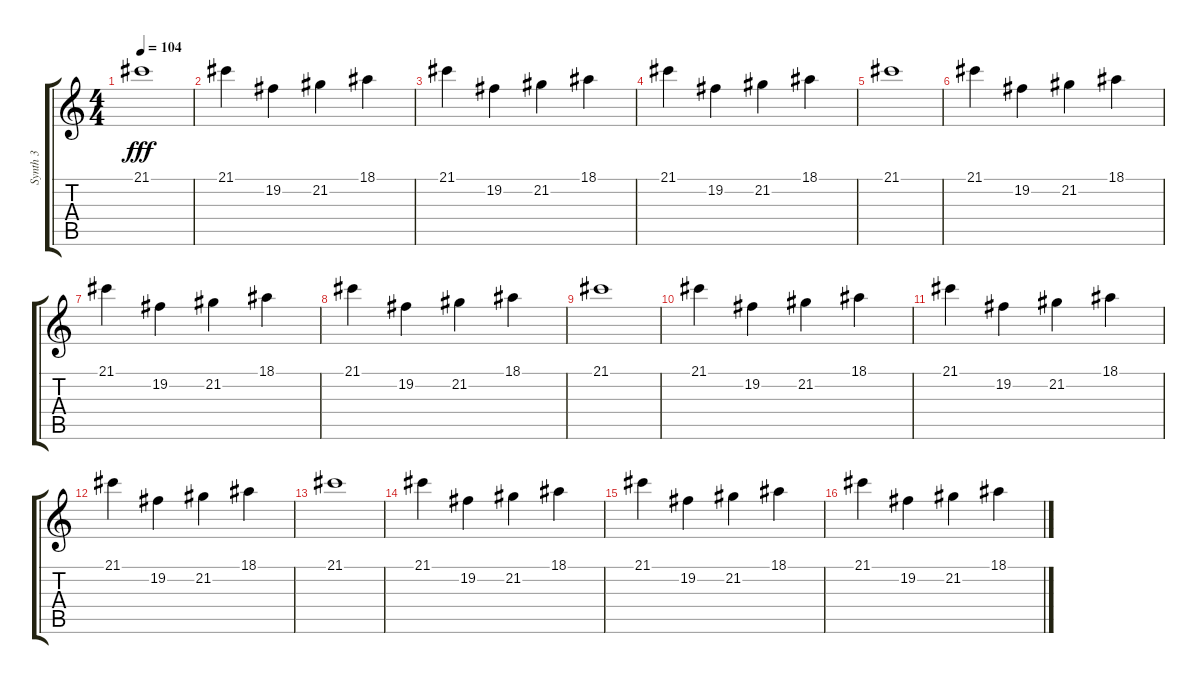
\track ("Synth 3" "Synth 3") {instrument pad1newage}
\staff {score tabs}
\tuning (E4 B3 G3 D3 A2 E2) {hide}
\ts (4 4)
\tempo 104
\clef g2
\ks c
21.1.1{dy fff} |
21.1.4 19.2.4 21.2.4 18.1.4 |
21.1.4 19.2.4 21.2.4 18.1.4 |
21.1.4 19.2.4 21.2.4 18.1.4 |
21.1.1 |
21.1.4 19.2.4 21.2.4 18.1.4 |
21.1.4 19.2.4 21.2.4 18.1.4 |
21.1.4 19.2.4 21.2.4 18.1.4 |
21.1.1 |
21.1.4 19.2.4 21.2.4 18.1.4 |
21.1.4 19.2.4 21.2.4 18.1.4 |
21.1.4 19.2.4 21.2.4 18.1.4 |
21.1.1 |
21.1.4 19.2.4 21.2.4 18.1.4 |
21.1.4 19.2.4 21.2.4 18.1.4 |
21.1.4 19.2.4 21.2.4 18.1.4
